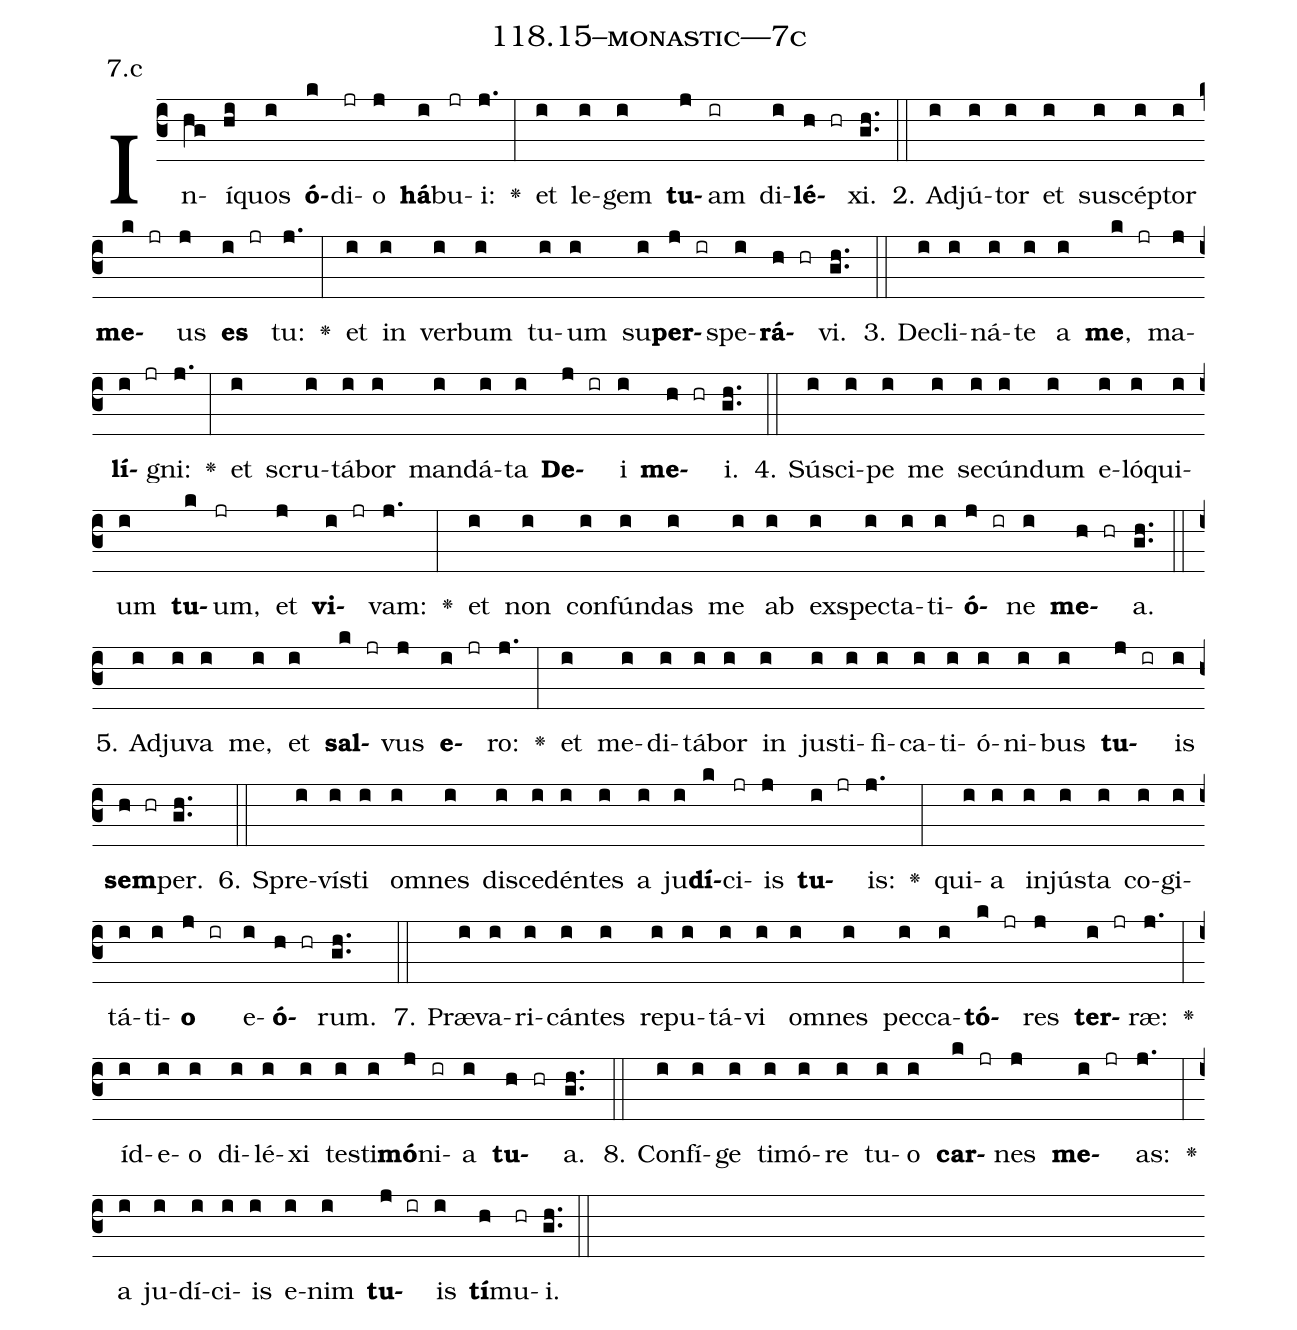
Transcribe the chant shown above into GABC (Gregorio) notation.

name: 118.15--monastic---7c;
annotation: 7.c;
%%
(c3)In(hg)í(hi)quos(i) <b>ó</b>(k)di(jr)o(j) <b>há</b>(i)bu(jr)i:(j.) <v>\greheightstar</v>(:) et(i) le(i)gem(i) <b>tu</b>(j)am(ir) di(i)<b>lé</b>(h hr)xi.(gh..) (::)
2. Ad(i)jú(i)tor(i) et(i) su(i)scép(i)tor(i) <b>me</b>(k jr)us(j) <b>es</b>(i jr) tu:(j.) <v>\greheightstar</v>(:) et(i) in(i) ver(i)bum(i) tu(i)um(i) su(i)<b>per</b>(j ir)spe(i)<b>rá</b>(h hr)vi.(gh..) (::)
3. De(i)cli(i)ná(i)te(i) a(i) <b>me</b>,(k jr) ma(j)<b>lí</b>(i jr)gni:(j.) <v>\greheightstar</v>(:) et(i) scru(i)tá(i)bor(i) man(i)dá(i)ta(i) <b>De</b>(j ir)i(i) <b>me</b>(h hr)i.(gh..) (::)
4. Sú(i)sci(i)pe(i) me(i) se(i)cún(i)dum(i) e(i)ló(i)qui(i)um(i) <b>tu</b>(k)um,(jr) et(j) <b>vi</b>(i jr)vam:(j.) <v>\greheightstar</v>(:) et(i) non(i) con(i)fún(i)das(i) me(i) ab(i) ex(i)spec(i)ta(i)ti(i)<b>ó</b>(j ir)ne(i) <b>me</b>(h hr)a.(gh..) (::)
5. Ad(i)ju(i)va(i) me,(i) et(i) <b>sal</b>(k jr)vus(j) <b>e</b>(i jr)ro:(j.) <v>\greheightstar</v>(:) et(i) me(i)di(i)tá(i)bor(i) in(i) jus(i)ti(i)fi(i)ca(i)ti(i)ó(i)ni(i)bus(i) <b>tu</b>(j ir)is(i) <b>sem</b>(h hr)per.(gh..) (::)
6. Spre(i)vís(i)ti(i) om(i)nes(i) di(i)sce(i)dén(i)tes(i) a(i) ju(i)<b>dí</b>(k)ci(jr)is(j) <b>tu</b>(i jr)is:(j.) <v>\greheightstar</v>(:) qui(i)a(i) in(i)jús(i)ta(i) co(i)gi(i)tá(i)ti(i)<b>o</b>(j ir) e(i)<b>ó</b>(h hr)rum.(gh..) (::)
7. Præ(i)va(i)ri(i)cán(i)tes(i) re(i)pu(i)tá(i)vi(i) om(i)nes(i) pec(i)ca(i)<b>tó</b>(k jr)res(j) <b>ter</b>(i jr)ræ:(j.) <v>\greheightstar</v>(:) íd(i)e(i)o(i) di(i)lé(i)xi(i) tes(i)ti(i)<b>mó</b>(j)ni(ir)a(i) <b>tu</b>(h hr)a.(gh..) (::)
8. Con(i)fí(i)ge(i) ti(i)mó(i)re(i) tu(i)o(i) <b>car</b>(k jr)nes(j) <b>me</b>(i jr)as:(j.) <v>\greheightstar</v>(:) a(i) ju(i)dí(i)ci(i)is(i) e(i)nim(i) <b>tu</b>(j ir)is(i) <b>tí</b>(h)mu(hr)i.(gh..) (::)
